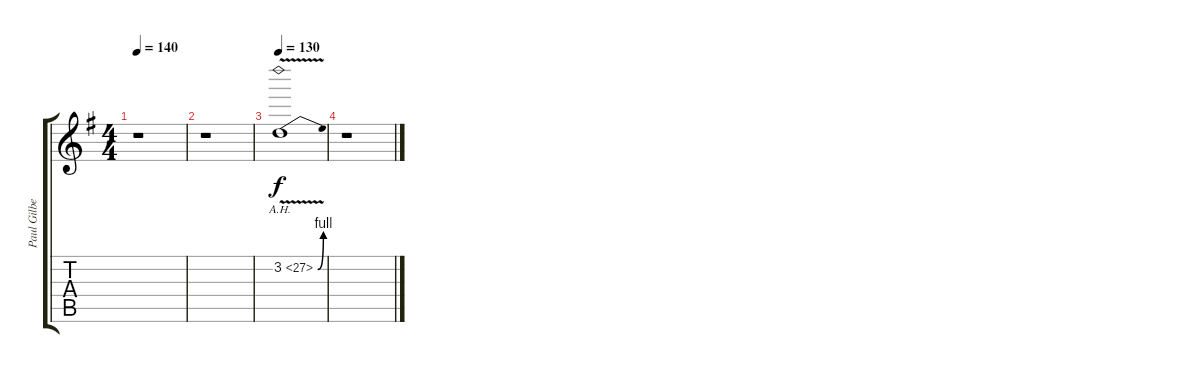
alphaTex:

\track ("Paul Gilbert (Rythm Guitar)" "Paul Gilbe") {instrument distortionguitar}
\staff {score tabs}
\tuning (E4 B3 G3 D3 A2 E2) {hide}
\ts (4 4)
\tempo 140
\clef g2
\ks g
r.1{dy f} |
r.1 |
\tempo 130
3.2{be (bend 0 0 60 4) ah 24 v}.1 |
r.1
